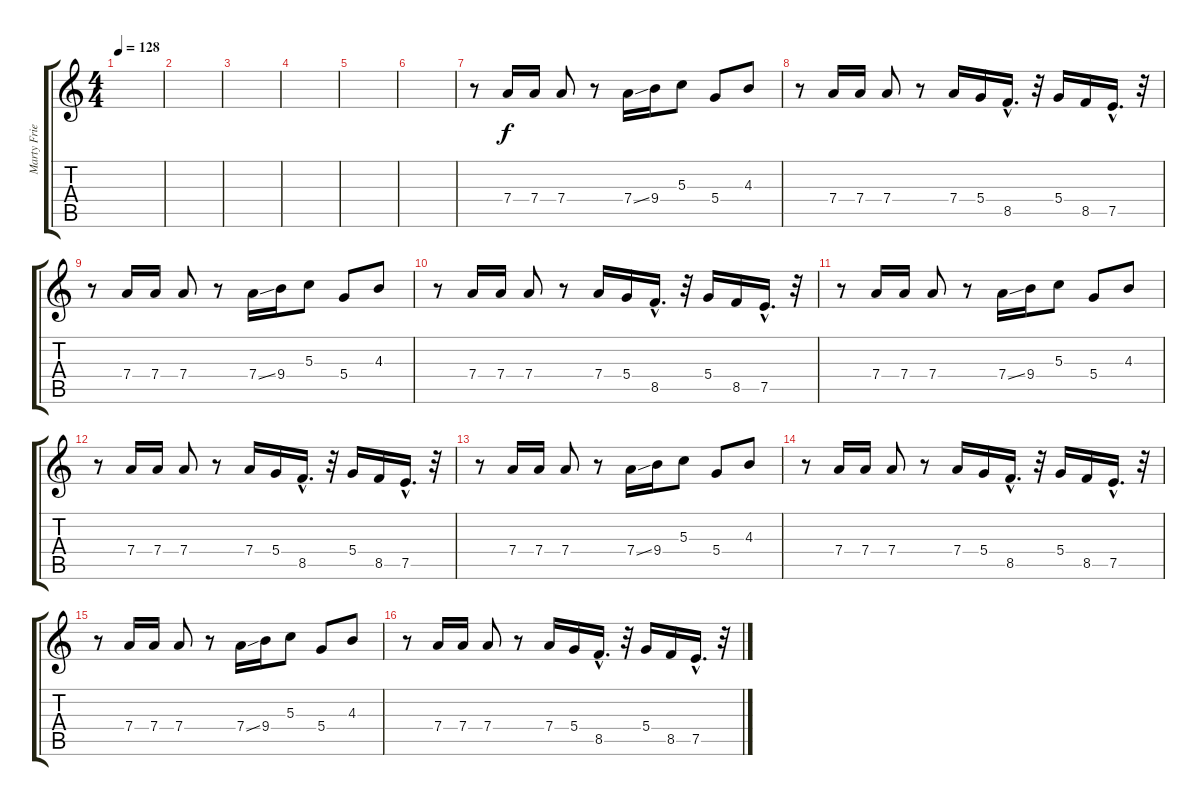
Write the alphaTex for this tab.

\track ("Marty Friedman's fills" "Marty Frie") {instrument distortionguitar}
\staff {score tabs}
\tuning (E4 B3 G3 D3 A2 E2) {hide}
\ts (4 4)
\tempo 128
\clef g2
\ks c
|
|
|
|
|
|
r.8 7.4.16 7.4.16 7.4.8 r.8 7.4{ss}.16 9.4.16 5.3.8 5.4.8 4.3.8 |
r.8 7.4.16 7.4.16 7.4.8 r.8 7.4.16 5.4.16 8.5{hac}.16{d} r.32 5.4.16 8.5.16 7.5{hac}.16{d} r.32 |
r.8 7.4.16 7.4.16 7.4.8 r.8 7.4{ss}.16 9.4.16 5.3.8 5.4.8 4.3.8 |
r.8 7.4.16 7.4.16 7.4.8 r.8 7.4.16 5.4.16 8.5{hac}.16{d} r.32 5.4.16 8.5.16 7.5{hac}.16{d} r.32 |
r.8 7.4.16 7.4.16 7.4.8 r.8 7.4{ss}.16 9.4.16 5.3.8 5.4.8 4.3.8 |
r.8 7.4.16 7.4.16 7.4.8 r.8 7.4.16 5.4.16 8.5{hac}.16{d} r.32 5.4.16 8.5.16 7.5{hac}.16{d} r.32 |
r.8 7.4.16 7.4.16 7.4.8 r.8 7.4{ss}.16 9.4.16 5.3.8 5.4.8 4.3.8 |
r.8 7.4.16 7.4.16 7.4.8 r.8 7.4.16 5.4.16 8.5{hac}.16{d} r.32 5.4.16 8.5.16 7.5{hac}.16{d} r.32 |
r.8 7.4.16 7.4.16 7.4.8 r.8 7.4{ss}.16 9.4.16 5.3.8 5.4.8 4.3.8 |
r.8 7.4.16 7.4.16 7.4.8 r.8 7.4.16 5.4.16 8.5{hac}.16{d} r.32 5.4.16 8.5.16 7.5{hac}.16{d} r.32
